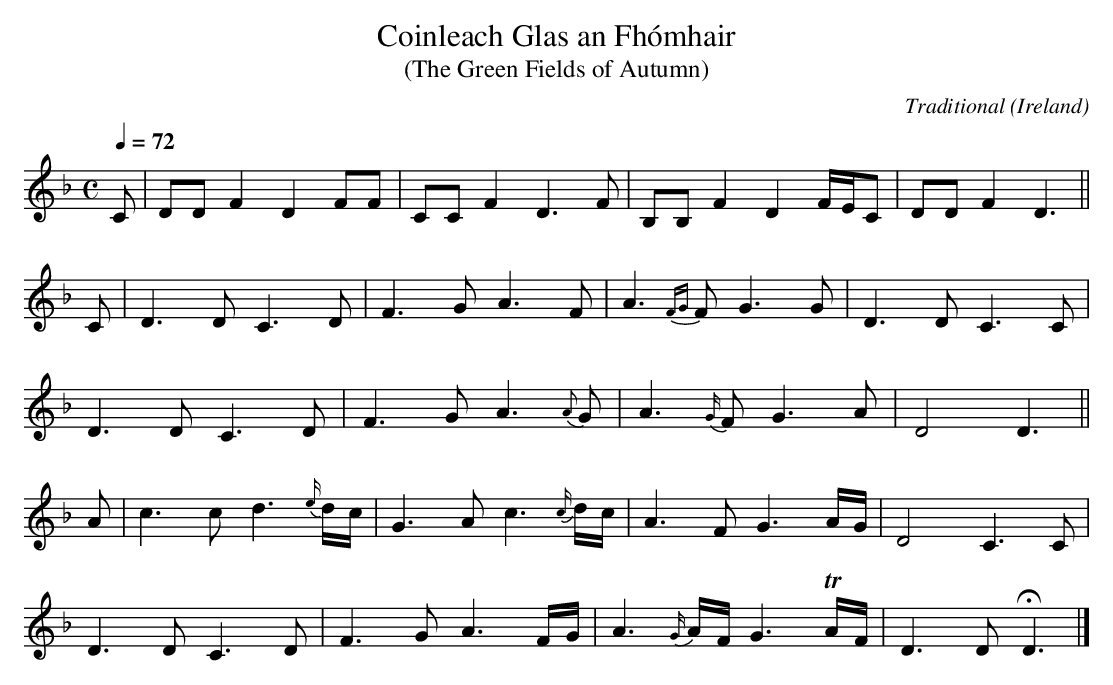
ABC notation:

X:1
T:Coinleach Glas an Fhómhair
T:(The Green Fields of Autumn)
C:Traditional
O:Ireland
M:C
L:1/8
Q:1/4=72
K:Dm
C | DDF2D2FF | CCF2D3F | B,B,F2D2F/E/C | DDF2D3 || $
C | D3DC3D | F3GA3F | A3{FG}FG3G | D3DC3C | $
D3DC3D | F3GA3{A}G | A3{G/}FG3A | D4D3 || $
A | c3cd3{e/}d/c/ | G3Ac3{c/}d/c/ | A3FG3A/G/ | D4C3C | $
D3DC3D | F3GA3F/G/ | A3{G/}A/F/G3!trill!A/F/ | D3D!fermata!D3 |] $
